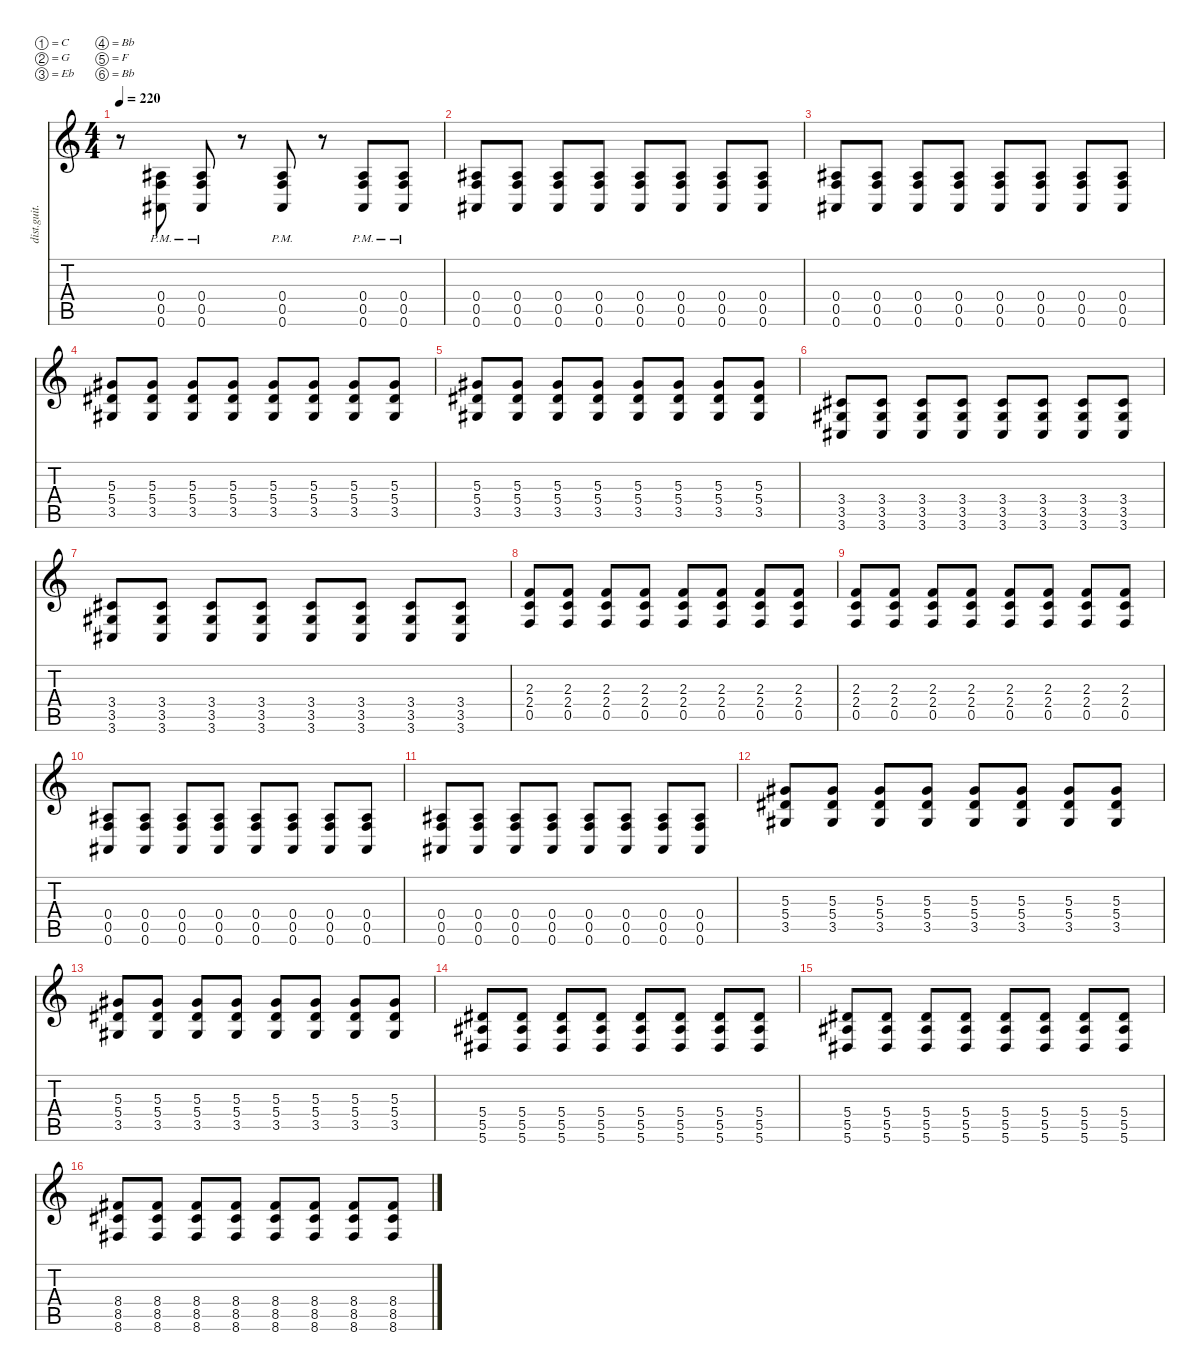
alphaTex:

\defaultSystemsLayout 4
\hideDynamics
\bracketExtendMode nobrackets
\track ("riff L" "dist.guit.") {instrument distortionguitar}
\staff {score tabs}
\tuning (C4 G3 Eb3 Bb2 F2 Bb1)
\ts (4 4)
\tempo 220
\clef g2
\ks c
r.8{dy mf beam Down} (0.6{pm acc #} 0.5{pm} 0.4{pm acc #}).8{beam Up} (0.6{pm acc #} 0.4{pm acc #} 0.5{pm}).8{beam Up} r.8{beam Down} (0.6{pm acc #} 0.5{pm} 0.4{pm acc #}).8{beam Up} r.8{beam Down} (0.6{pm acc #} 0.4{pm acc #} 0.5{pm}).8{beam Up} (0.6{pm acc #} 0.5{pm} 0.4{pm acc #}).8{beam Up} |
(0.6{acc #} 0.5 0.4{acc #}).8{beam Up} (0.6{acc #} 0.4{acc #} 0.5).8{beam Up} (0.6{acc #} 0.5 0.4{acc #}).8{beam Up} (0.6{acc #} 0.5 0.4{acc #}).8{beam Up} (0.6{acc #} 0.5 0.4{acc #}).8{beam Up} (0.6{acc #} 0.5 0.4{acc #}).8{beam Up} (0.6{acc #} 0.5 0.4{acc #}).8{beam Up} (0.6{acc #} 0.5 0.4{acc #}).8{beam Up} |
(0.6{acc #} 0.5 0.4{acc #}).8{beam Up} (0.6{acc #} 0.4{acc #} 0.5).8{beam Up} (0.6{acc #} 0.5 0.4{acc #}).8{beam Up} (0.6{acc #} 0.5 0.4{acc #}).8{beam Up} (0.6{acc #} 0.5 0.4{acc #}).8{beam Up} (0.6{acc #} 0.5 0.4{acc #}).8{beam Up} (0.6{acc #} 0.5 0.4{acc #}).8{beam Up} (0.6{acc #} 0.5 0.4{acc #}).8{beam Up} |
(3.5{acc #} 5.3{acc #} 5.4{acc #}).8{beam Up} (3.5{acc #} 5.3{acc #} 5.4{acc #}).8{beam Up} (3.5{acc #} 5.3{acc #} 5.4{acc #}).8{beam Up} (3.5{acc #} 5.3{acc #} 5.4{acc #}).8{beam Up} (3.5{acc #} 5.3{acc #} 5.4{acc #}).8{beam Up} (3.5{acc #} 5.3{acc #} 5.4{acc #}).8{beam Up} (3.5{acc #} 5.3{acc #} 5.4{acc #}).8{beam Up} (3.5{acc #} 5.3{acc #} 5.4{acc #}).8{beam Up} |
(3.5{acc #} 5.4{acc #} 5.3{acc #}).8{beam Up} (3.5{acc #} 5.4{acc #} 5.3{acc #}).8{beam Up} (3.5{acc #} 5.4{acc #} 5.3{acc #}).8{beam Up} (3.5{acc #} 5.4{acc #} 5.3{acc #}).8{beam Up} (3.5{acc #} 5.4{acc #} 5.3{acc #}).8{beam Up} (3.5{acc #} 5.4{acc #} 5.3{acc #}).8{beam Up} (3.5{acc #} 5.4{acc #} 5.3{acc #}).8{beam Up} (3.5{acc #} 5.4{acc #} 5.3{acc #}).8{beam Up} |
(3.6{acc #} 3.5{acc #} 3.4{acc #}).8{beam Up} (3.6{acc #} 3.5{acc #} 3.4{acc #}).8{beam Up} (3.6{acc #} 3.5{acc #} 3.4{acc #}).8{beam Up} (3.6{acc #} 3.5{acc #} 3.4{acc #}).8{beam Up} (3.6{acc #} 3.5{acc #} 3.4{acc #}).8{beam Up} (3.6{acc #} 3.5{acc #} 3.4{acc #}).8{beam Up} (3.6{acc #} 3.5{acc #} 3.4{acc #}).8{beam Up} (3.6{acc #} 3.5{acc #} 3.4{acc #}).8{beam Up} |
(3.6{acc #} 3.5{acc #} 3.4{acc #}).8{beam Up} (3.6{acc #} 3.5{acc #} 3.4{acc #}).8{beam Up} (3.6{acc #} 3.5{acc #} 3.4{acc #}).8{beam Up} (3.6{acc #} 3.5{acc #} 3.4{acc #}).8{beam Up} (3.6{acc #} 3.5{acc #} 3.4{acc #}).8{beam Up} (3.6{acc #} 3.5{acc #} 3.4{acc #}).8{beam Up} (3.6{acc #} 3.5{acc #} 3.4{acc #}).8{beam Up} (3.6{acc #} 3.5{acc #} 3.4{acc #}).8{beam Up} |
(0.5 2.4 2.3).8{beam Up} (0.5 2.4 2.3).8{beam Up} (0.5 2.4 2.3).8{beam Up} (0.5 2.4 2.3).8{beam Up} (0.5 2.4 2.3).8{beam Up} (0.5 2.4 2.3).8{beam Up} (0.5 2.4 2.3).8{beam Up} (0.5 2.4 2.3).8{beam Up} |
(0.5 2.4 2.3).8{beam Up} (0.5 2.4 2.3).8{beam Up} (0.5 2.4 2.3).8{beam Up} (0.5 2.4 2.3).8{beam Up} (0.5 2.4 2.3).8{beam Up} (0.5 2.4 2.3).8{beam Up} (0.5 2.4 2.3).8{beam Up} (0.5 2.4 2.3).8{beam Up} |
(0.6{acc #} 0.5 0.4{acc #}).8{beam Up} (0.6{acc #} 0.4{acc #} 0.5).8{beam Up} (0.6{acc #} 0.5 0.4{acc #}).8{beam Up} (0.6{acc #} 0.5 0.4{acc #}).8{beam Up} (0.6{acc #} 0.5 0.4{acc #}).8{beam Up} (0.6{acc #} 0.5 0.4{acc #}).8{beam Up} (0.6{acc #} 0.5 0.4{acc #}).8{beam Up} (0.6{acc #} 0.5 0.4{acc #}).8{beam Up} |
(0.6{acc #} 0.5 0.4{acc #}).8{beam Up} (0.6{acc #} 0.4{acc #} 0.5).8{beam Up} (0.6{acc #} 0.5 0.4{acc #}).8{beam Up} (0.6{acc #} 0.5 0.4{acc #}).8{beam Up} (0.6{acc #} 0.5 0.4{acc #}).8{beam Up} (0.6{acc #} 0.5 0.4{acc #}).8{beam Up} (0.6{acc #} 0.5 0.4{acc #}).8{beam Up} (0.6{acc #} 0.5 0.4{acc #}).8{beam Up} |
(3.5{acc #} 5.3{acc #} 5.4{acc #}).8{beam Up} (3.5{acc #} 5.3{acc #} 5.4{acc #}).8{beam Up} (3.5{acc #} 5.3{acc #} 5.4{acc #}).8{beam Up} (3.5{acc #} 5.3{acc #} 5.4{acc #}).8{beam Up} (3.5{acc #} 5.3{acc #} 5.4{acc #}).8{beam Up} (3.5{acc #} 5.3{acc #} 5.4{acc #}).8{beam Up} (3.5{acc #} 5.3{acc #} 5.4{acc #}).8{beam Up} (3.5{acc #} 5.3{acc #} 5.4{acc #}).8{beam Up} |
(3.5{acc #} 5.4{acc #} 5.3{acc #}).8{beam Up} (3.5{acc #} 5.4{acc #} 5.3{acc #}).8{beam Up} (3.5{acc #} 5.4{acc #} 5.3{acc #}).8{beam Up} (3.5{acc #} 5.4{acc #} 5.3{acc #}).8{beam Up} (3.5{acc #} 5.4{acc #} 5.3{acc #}).8{beam Up} (3.5{acc #} 5.4{acc #} 5.3{acc #}).8{beam Up} (3.5{acc #} 5.4{acc #} 5.3{acc #}).8{beam Up} (3.5{acc #} 5.4{acc #} 5.3{acc #}).8{beam Up} |
(5.6{acc #} 5.5{acc #} 5.4{acc #}).8{beam Up} (5.6{acc #} 5.5{acc #} 5.4{acc #}).8{beam Up} (5.6{acc #} 5.5{acc #} 5.4{acc #}).8{beam Up} (5.6{acc #} 5.5{acc #} 5.4{acc #}).8{beam Up} (5.6{acc #} 5.5{acc #} 5.4{acc #}).8{beam Up} (5.6{acc #} 5.5{acc #} 5.4{acc #}).8{beam Up} (5.6{acc #} 5.5{acc #} 5.4{acc #}).8{beam Up} (5.6{acc #} 5.5{acc #} 5.4{acc #}).8{beam Up} |
(5.6{acc #} 5.5{acc #} 5.4{acc #}).8{beam Up} (5.6{acc #} 5.5{acc #} 5.4{acc #}).8{beam Up} (5.6{acc #} 5.5{acc #} 5.4{acc #}).8{beam Up} (5.6{acc #} 5.5{acc #} 5.4{acc #}).8{beam Up} (5.6{acc #} 5.5{acc #} 5.4{acc #}).8{beam Up} (5.6{acc #} 5.5{acc #} 5.4{acc #}).8{beam Up} (5.6{acc #} 5.5{acc #} 5.4{acc #}).8{beam Up} (5.6{acc #} 5.5{acc #} 5.4{acc #}).8{beam Up} |
(8.6{acc #} 8.4{acc #} 8.5{acc #}).8{beam Up} (8.6{acc #} 8.5{acc #} 8.4{acc #}).8{beam Up} (8.6{acc #} 8.4{acc #} 8.5{acc #}).8{beam Up} (8.6{acc #} 8.5{acc #} 8.4{acc #}).8{beam Up} (8.6{acc #} 8.4{acc #} 8.5{acc #}).8{beam Up} (8.6{acc #} 8.5{acc #} 8.4{acc #}).8{beam Up} (8.6{acc #} 8.4{acc #} 8.5{acc #}).8{beam Up} (8.6{acc #} 8.5{acc #} 8.4{acc #}).8{beam Up}
